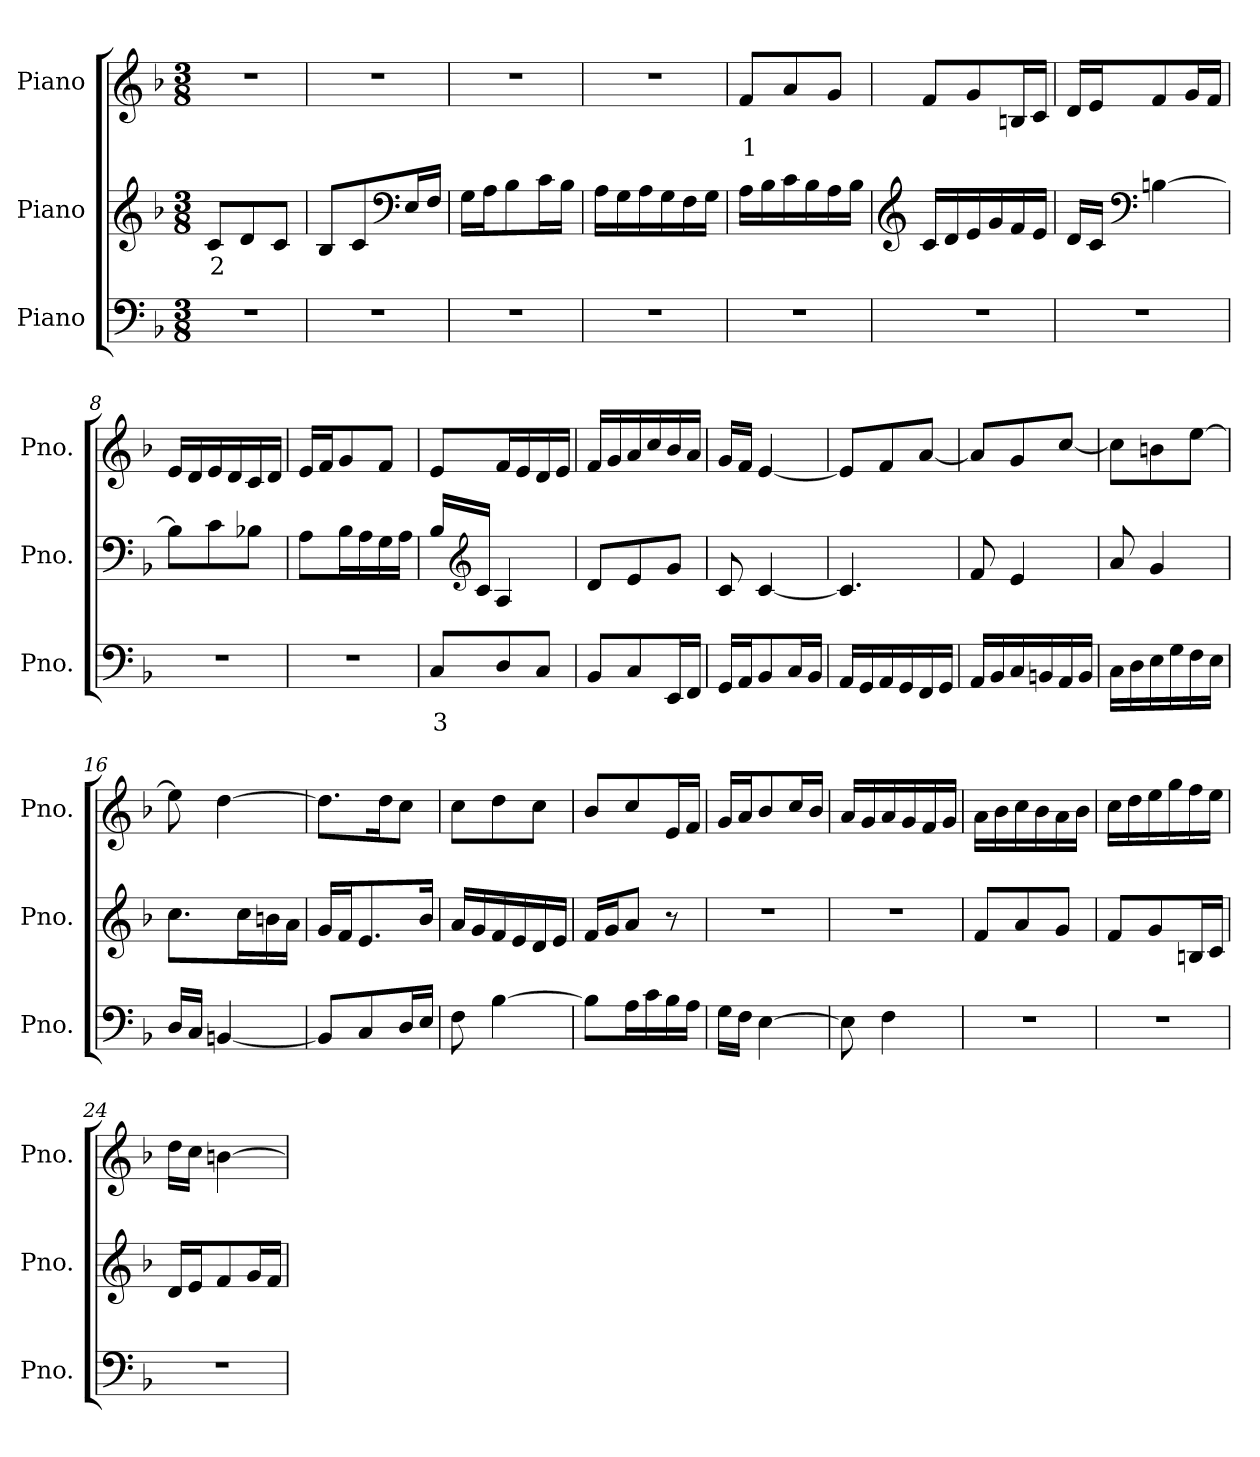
**kern	**text	**kern	**text	**kern	**text
*part3	*part3	*part2	*part2	*part1	*part1
*staff3	*staff3	*staff2	*staff2	*staff1	*staff1
*I"Piano	*	*I"Piano	*	*I"Piano	*
*I'Pno.	*	*I'Pno.	*	*I'Pno.	*
*clefF4	*	*clefG2	*	*clefG2	*
*k[b-]	*	*k[b-]	*	*k[b-]	*
*M3/8	*	*M3/8	*	*M3/8	*
*MM87	*	*MM87	*	*MM87	*
=1	=1	=1	=1	=1	=1
!	!	!	!LO:LY:b	!	!
4.r	.	8ci/L	2	4.r	.
.	.	8di/	.	.	.
.	.	8ci/J	.	.	.
=2	=2	=2	=2	=2	=2
4.r	.	8B-i/L	.	4.r	.
.	.	8ci/	.	.	.
*	*	*clefF4	*	*	*
.	.	16Ei/L	.	.	.
.	.	16Fi/JJ	.	.	.
=3	=3	=3	=3	=3	=3
4.r	.	16Gi\LL	.	4.r	.
.	.	16Ai\J	.	.	.
.	.	8B-i\	.	.	.
.	.	16ci\L	.	.	.
.	.	16B-i\JJ	.	.	.
=4	=4	=4	=4	=4	=4
4.r	.	16Ai\LL	.	4.r	.
.	.	16Gi\	.	.	.
.	.	16Ai\	.	.	.
.	.	16Gi\	.	.	.
.	.	16Fi\	.	.	.
.	.	16Gi\JJ	.	.	.
=5	=5	=5	=5	=5	=5
!	!	!	!	!	!LO:LY:b
4.r	.	16Ai\LL	.	8fj/L	1
.	.	16B-i\	.	.	.
.	.	16ci\	.	8aj/	.
.	.	16B-i\	.	.	.
.	.	16Ai\	.	8gj/J	.
.	.	16B-i\JJ	.	.	.
=6	=6	=6	=6	=6	=6
*	*	*clefG2	*	*	*
4.r	.	16ci/LL	.	8fj/L	.
.	.	16di/	.	.	.
.	.	16ei/	.	8gj/	.
.	.	16gi/	.	.	.
.	.	16fi/	.	16Bnj/L	.
.	.	16ei/JJ	.	16cj/JJ	.
=7	=7	=7	=7	=7	=7
4.r	.	16di/LL	.	16dj/LL	.
.	.	16ci/JJ	.	16ej/J	.
*	*	*clefF4	*	*	*
.	.	[4Bni\	.	8fj/	.
.	.	.	.	16gj/L	.
.	.	.	.	16fj/JJ	.
!!LO:LB:g=z
=8	=8	=8	=8	=8	=8
4.r	.	8Bi\L]	.	16ej/LL	.
.	.	.	.	16dj/	.
.	.	8ci\	.	16ej/	.
.	.	.	.	16dj/	.
.	.	8B-Xi\J	.	16cj/	.
.	.	.	.	16dj/JJ	.
=9	=9	=9	=9	=9	=9
4.r	.	8Ai\L	.	16ej/LL	.
.	.	.	.	16fj/J	.
.	.	16B-i\L	.	8gj/	.
.	.	16Ai\	.	.	.
.	.	16Gi\	.	8fj/J	.
.	.	16Ai\JJ	.	.	.
=10	=10	=10	=10	=10	=10
!	!LO:LY:b	!	!	!	!
8CZ/L	3	16B-i/LL	.	8ej/L	.
*	*	*clefG2	*	*	*
.	.	16ci/JJ	.	.	.
8DZ/	.	4Ai/	.	16fj/L	.
.	.	.	.	16ej/	.
8CZ/J	.	.	.	16dj/	.
.	.	.	.	16ej/JJ	.
=11	=11	=11	=11	=11	=11
8BB-Z/L	.	8di/L	.	16fj/LL	.
.	.	.	.	16gj/	.
8CZ/	.	8ei/	.	16aj/	.
.	.	.	.	16ccj/	.
16EEZ/L	.	8gi/J	.	16b-j/	.
16FFZ/JJ	.	.	.	16aj/JJ	.
=12	=12	=12	=12	=12	=12
16GGZ/LL	.	8ci/	.	16gj/LL	.
16AAZ/J	.	.	.	16fj/JJ	.
8BB-Z/	.	[4ci/	.	[4ej/	.
16CZ/L	.	.	.	.	.
16BB-Z/JJ	.	.	.	.	.
=13	=13	=13	=13	=13	=13
16AAZ/LL	.	4.ci/]	.	8ej/L]	.
16GGZ/	.	.	.	.	.
16AAZ/	.	.	.	8fj/	.
16GGZ/	.	.	.	.	.
16FFZ/	.	.	.	[8aj/J	.
16GGZ/JJ	.	.	.	.	.
=14	=14	=14	=14	=14	=14
16AAZ/LL	.	8fi/	.	8aj/L]	.
16BB-Z/	.	.	.	.	.
16CZ/	.	4ei/	.	8gj/	.
16BBnZ/	.	.	.	.	.
16AAZ/	.	.	.	[8ccj/J	.
16BBZ/JJ	.	.	.	.	.
!!LO:LB:g=z
=15	=15	=15	=15	=15	=15
16CZ\LL	.	8ai/	.	8ccj\L]	.
16DZ\	.	.	.	.	.
16EZ\	.	4gi/	.	8bnj\	.
16GZ\	.	.	.	.	.
16FZ\	.	.	.	[8eej\J	.
16EZ\JJ	.	.	.	.	.
=16	=16	=16	=16	=16	=16
16DZ/LL	.	8.cci\L	.	8eej\]	.
16CZ/JJ	.	.	.	.	.
[4BBnZ/	.	.	.	[4ddj\	.
.	.	16cci\L	.	.	.
.	.	16bni\	.	.	.
.	.	16ai\JJ	.	.	.
=17	=17	=17	=17	=17	=17
8BBZ/L]	.	16gi/LL	.	8.ddj\L]	.
.	.	16fi/J	.	.	.
8CZ/	.	8.ei/	.	.	.
.	.	.	.	16ddj\K	.
16DZ/L	.	.	.	8ccj\J	.
16EZ/JJ	.	16b-i/Jk	.	.	.
=18	=18	=18	=18	=18	=18
8FZ\	.	16ai/LL	.	8ccj\L	.
.	.	16gi/	.	.	.
[4B-Z\	.	16fi/	.	8ddj\	.
.	.	16ei/	.	.	.
.	.	16di/	.	8ccj\J	.
.	.	16ei/JJ	.	.	.
=19	=19	=19	=19	=19	=19
8B-Z\L]	.	16fi/LL	.	8b-j/L	.
.	.	16gi/J	.	.	.
16AZ\L	.	8ai/J	.	8ccj/	.
16cZ\	.	.	.	.	.
16B-Z\	.	8r	.	16ej/L	.
16AZ\JJ	.	.	.	16fj/JJ	.
=20	=20	=20	=20	=20	=20
16GZ\LL	.	4.r	.	16gj/LL	.
16FZ\JJ	.	.	.	16aj/J	.
[4EZ\	.	.	.	8b-j/	.
.	.	.	.	16ccj/L	.
.	.	.	.	16b-j/JJ	.
=21	=21	=21	=21	=21	=21
8EZ\]	.	4.r	.	16aj/LL	.
.	.	.	.	16gj/	.
4FZ\	.	.	.	16aj/	.
.	.	.	.	16gj/	.
.	.	.	.	16fj/	.
.	.	.	.	16gj/JJ	.
!!LO:LB:g=z
=22	=22	=22	=22	=22	=22
4.r	.	8fi/L	.	16aj\LL	.
.	.	.	.	16b-j\	.
.	.	8ai/	.	16ccj\	.
.	.	.	.	16b-j\	.
.	.	8gi/J	.	16aj\	.
.	.	.	.	16b-j\JJ	.
=23	=23	=23	=23	=23	=23
4.r	.	8fi/L	.	16ccj\LL	.
.	.	.	.	16ddj\	.
.	.	8gi/	.	16eej\	.
.	.	.	.	16ggj\	.
.	.	16Bni/L	.	16ffj\	.
.	.	16ci/JJ	.	16eej\JJ	.
=24	=24	=24	=24	=24	=24
4.r	.	16di/LL	.	16ddj\LL	.
.	.	16ei/J	.	16ccj\JJ	.
.	.	8fi/	.	[4bnj\	.
.	.	16gi/L	.	.	.
.	.	16fi/JJ	.	.	.
=	=	=	=	=	=
*-	*-	*-	*-	*-	*-
